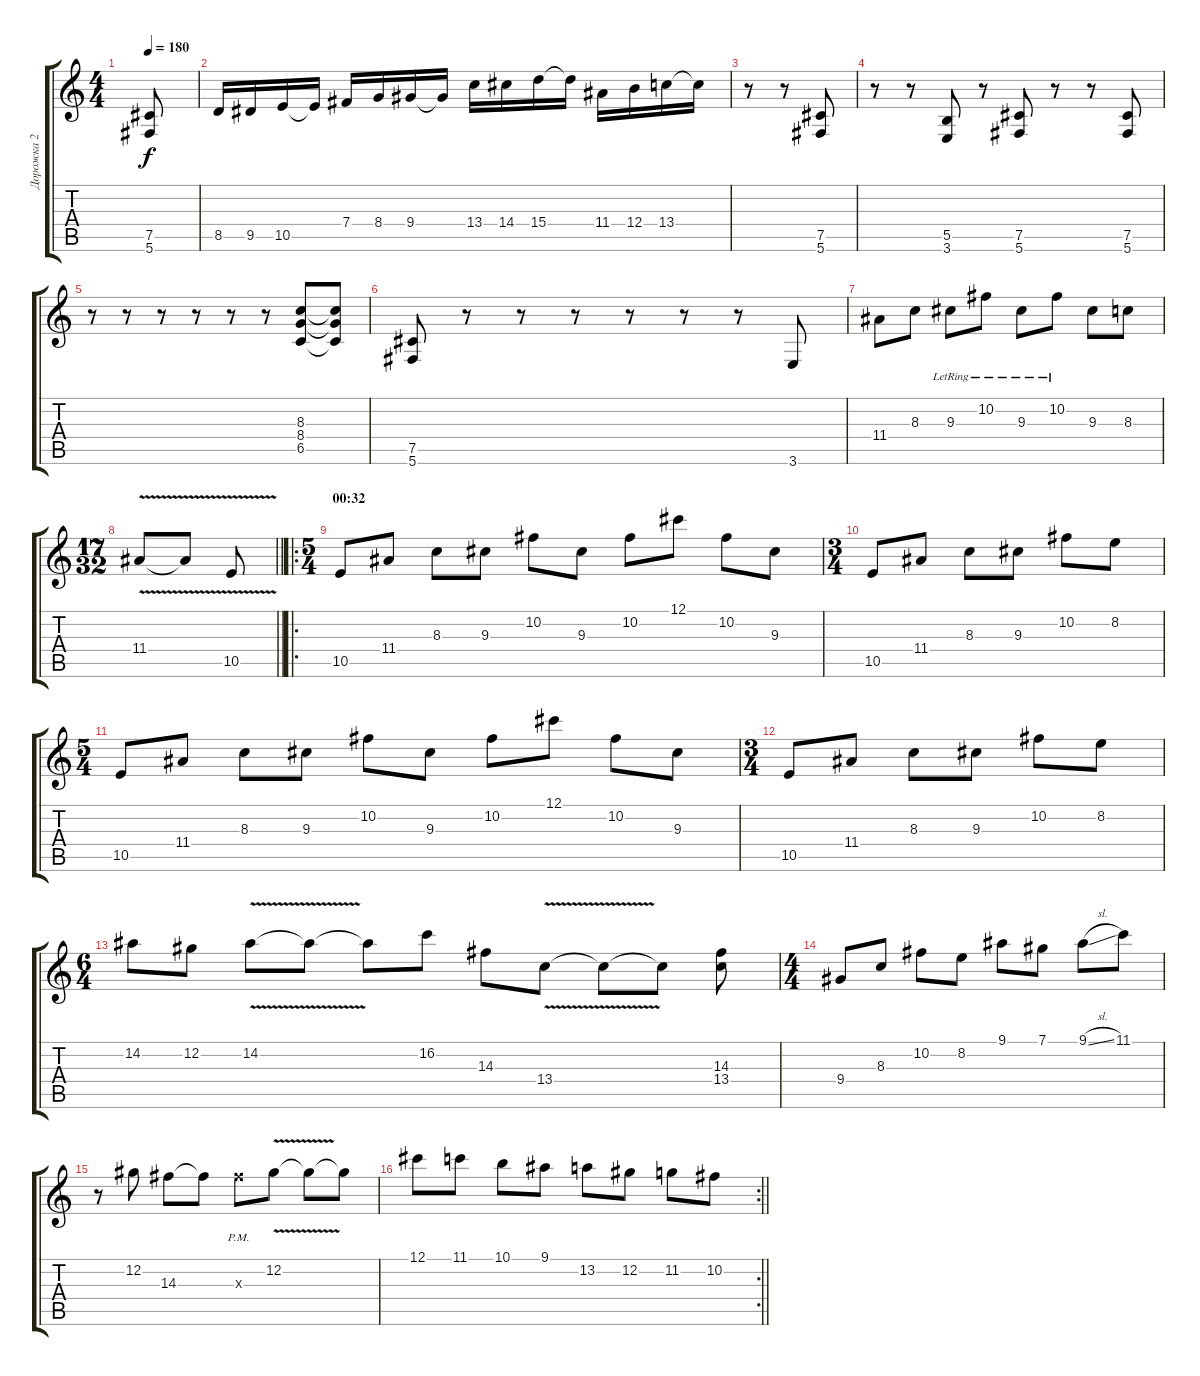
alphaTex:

\track ("Дорожка 2" "Дорожка 2") {instrument distortionguitar}
\staff {score tabs}
\tuning (Db4 Ab3 E3 B2 Gb2 Db2) {hide}
\ts (4 4)
\tempo 180
\clef g2
\ks c
(7.5 5.6).8{dy f} |
8.5.16 9.5.16 10.5.16 10.5{t}.16 7.4.16 8.4.16 9.4.16 9.4{t}.16 13.4.16 14.4.16 15.4.16 15.4{t}.16 11.4.16 12.4.16 13.4.16 13.4{t}.16 |
r.8 r.8 (7.5 5.6).8 |
r.8 r.8 (5.5 3.6).8 r.8 (7.5 5.6).8 r.8 r.8 (7.5 5.6).8 |
r.8 r.8 r.8 r.8 r.8 r.8 (8.3 8.4 6.5).8 (8.3{t} 8.4{t} 6.5{t}).8 |
(7.5 5.6).8 r.8 r.8 r.8 r.8 r.8 r.8 3.6.8 |
11.4.8 8.3.8 9.3{lr}.8 10.2{lr}.8 9.3{lr}.8 10.2{lr}.8 9.3.8 8.3.8 |
\ts (17 32)
\barLineRight lightlight
11.4{v}.8 11.4{t}.8 10.5{v}.8 |
\ro
\ts (5 4)
\section ("" "00:32")
10.5.8{instrument overdrivenguitar} 11.4.8 8.3.8 9.3.8 10.2.8 9.3.8 10.2.8 12.1.8 10.2.8 9.3.8 |
\ts (3 4)
10.5.8 11.4.8 8.3.8 9.3.8 10.2.8 8.2.8 |
\ts (5 4)
10.5.8 11.4.8 8.3.8 9.3.8 10.2.8 9.3.8 10.2.8 12.1.8 10.2.8 9.3.8 |
\ts (3 4)
10.5.8 11.4.8 8.3.8 9.3.8 10.2.8 8.2.8 |
\ts (6 4)
14.2.8 12.2.8 14.2{v}.8 14.2{t}.8 14.2{t}.8 16.2.8 14.3.8 13.4{v}.8 13.4{t}.8 13.4{t}.8 (14.3 13.4).8 |
\ts (4 4)
9.4.8 8.3.8 10.2.8 8.2.8 9.1.8 7.1.8 9.1{sl}.8 11.1.8 |
r.8 12.2.8 14.3.8 14.3{t}.8 14.3{pm x}.8 12.2{v}.8 12.2{t}.8 12.2{t}.8 |
\rc 2
\barLineRight lightlight
12.1.8 11.1.8 10.1.8 9.1.8 13.2.8 12.2.8 11.2.8 10.2.8
